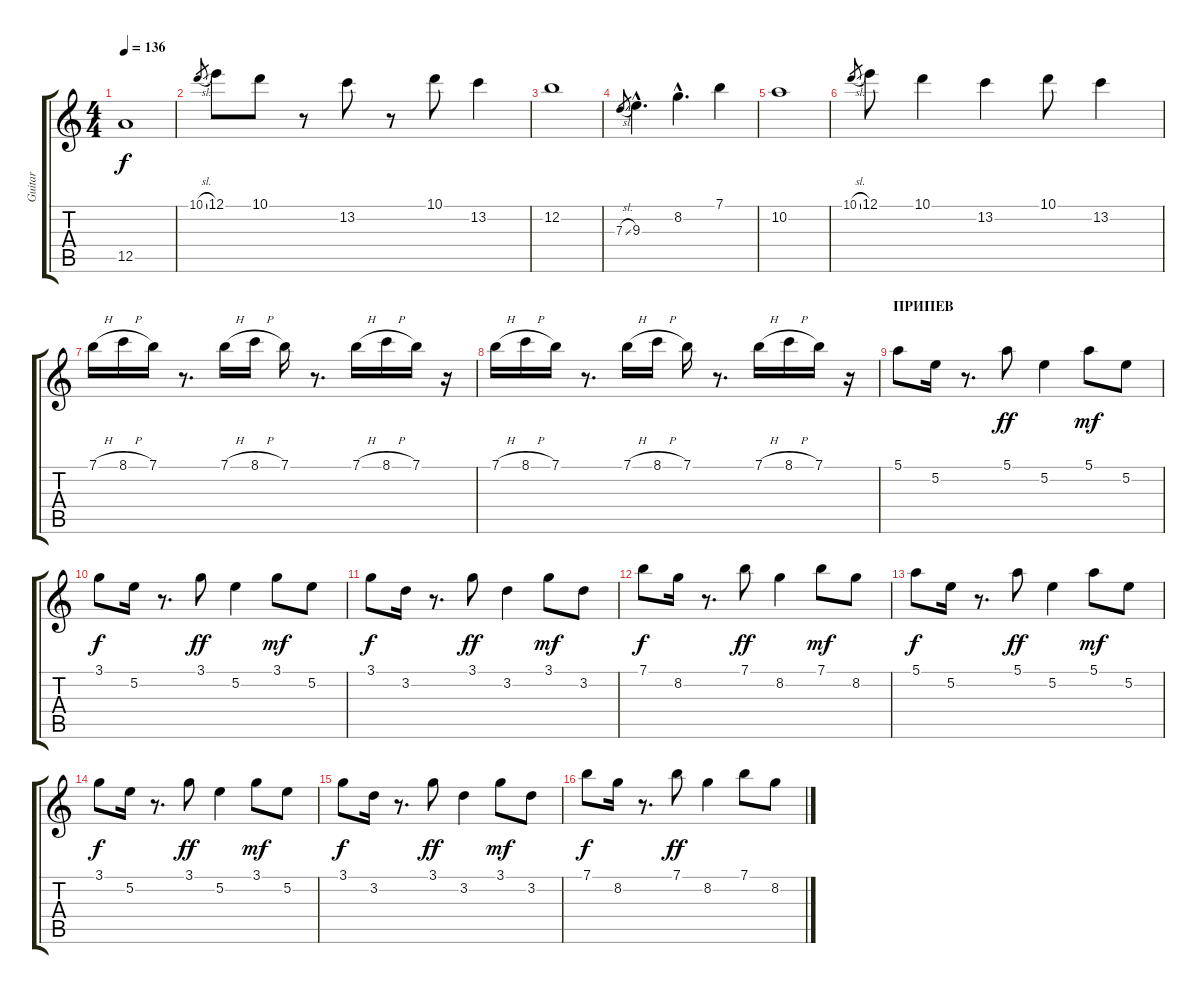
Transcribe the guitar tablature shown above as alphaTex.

\track ("Guitar" "Guitar") {instrument electricguitarclean}
\staff {score tabs}
\tuning (E4 B3 G3 D3 A2 E2) {hide}
\ts (4 4)
\tempo 136
\clef g2
\ks c
12.5.1{dy f} |
10.1{sl}.8{gr} 12.1.8 10.1.8 r.8 13.2.8 r.8 10.1.8 13.2.4 |
12.2.1 |
7.3{sl}.8{gr} 9.3{hac}.4{d} 8.2{hac}.4{d} 7.1.4 |
10.2.1 |
10.1{sl}.8{gr} 12.1.8 10.1.4 13.2.4 10.1.8 13.2.4 |
7.1{h}.16 8.1{h}.16 7.1.16 r.8{d} 7.1{h}.16 8.1{h}.16 7.1.16 r.8{d} 7.1{h}.16 8.1{h}.16 7.1.16 r.16 |
7.1{h}.16 8.1{h}.16 7.1.16 r.8{d} 7.1{h}.16 8.1{h}.16 7.1.16 r.8{d} 7.1{h}.16 8.1{h}.16 7.1.16 r.16 |
\section ("" "ПРИПЕВ")
5.1.8 5.2.16 r.8{d} 5.1.8{dy ff} 5.2.4 5.1.8{dy mf} 5.2.8 |
3.1.8{dy f} 5.2.16 r.8{d} 3.1.8{dy ff} 5.2.4 3.1.8{dy mf} 5.2.8 |
3.1.8{dy f} 3.2.16 r.8{d} 3.1.8{dy ff} 3.2.4 3.1.8{dy mf} 3.2.8 |
7.1.8{dy f} 8.2.16 r.8{d} 7.1.8{dy ff} 8.2.4 7.1.8{dy mf} 8.2.8 |
5.1.8{dy f} 5.2.16 r.8{d} 5.1.8{dy ff} 5.2.4 5.1.8{dy mf} 5.2.8 |
3.1.8{dy f} 5.2.16 r.8{d} 3.1.8{dy ff} 5.2.4 3.1.8{dy mf} 5.2.8 |
3.1.8{dy f} 3.2.16 r.8{d} 3.1.8{dy ff} 3.2.4 3.1.8{dy mf} 3.2.8 |
7.1.8{dy f} 8.2.16 r.8{d} 7.1.8{dy ff} 8.2.4 7.1.8 8.2.8
